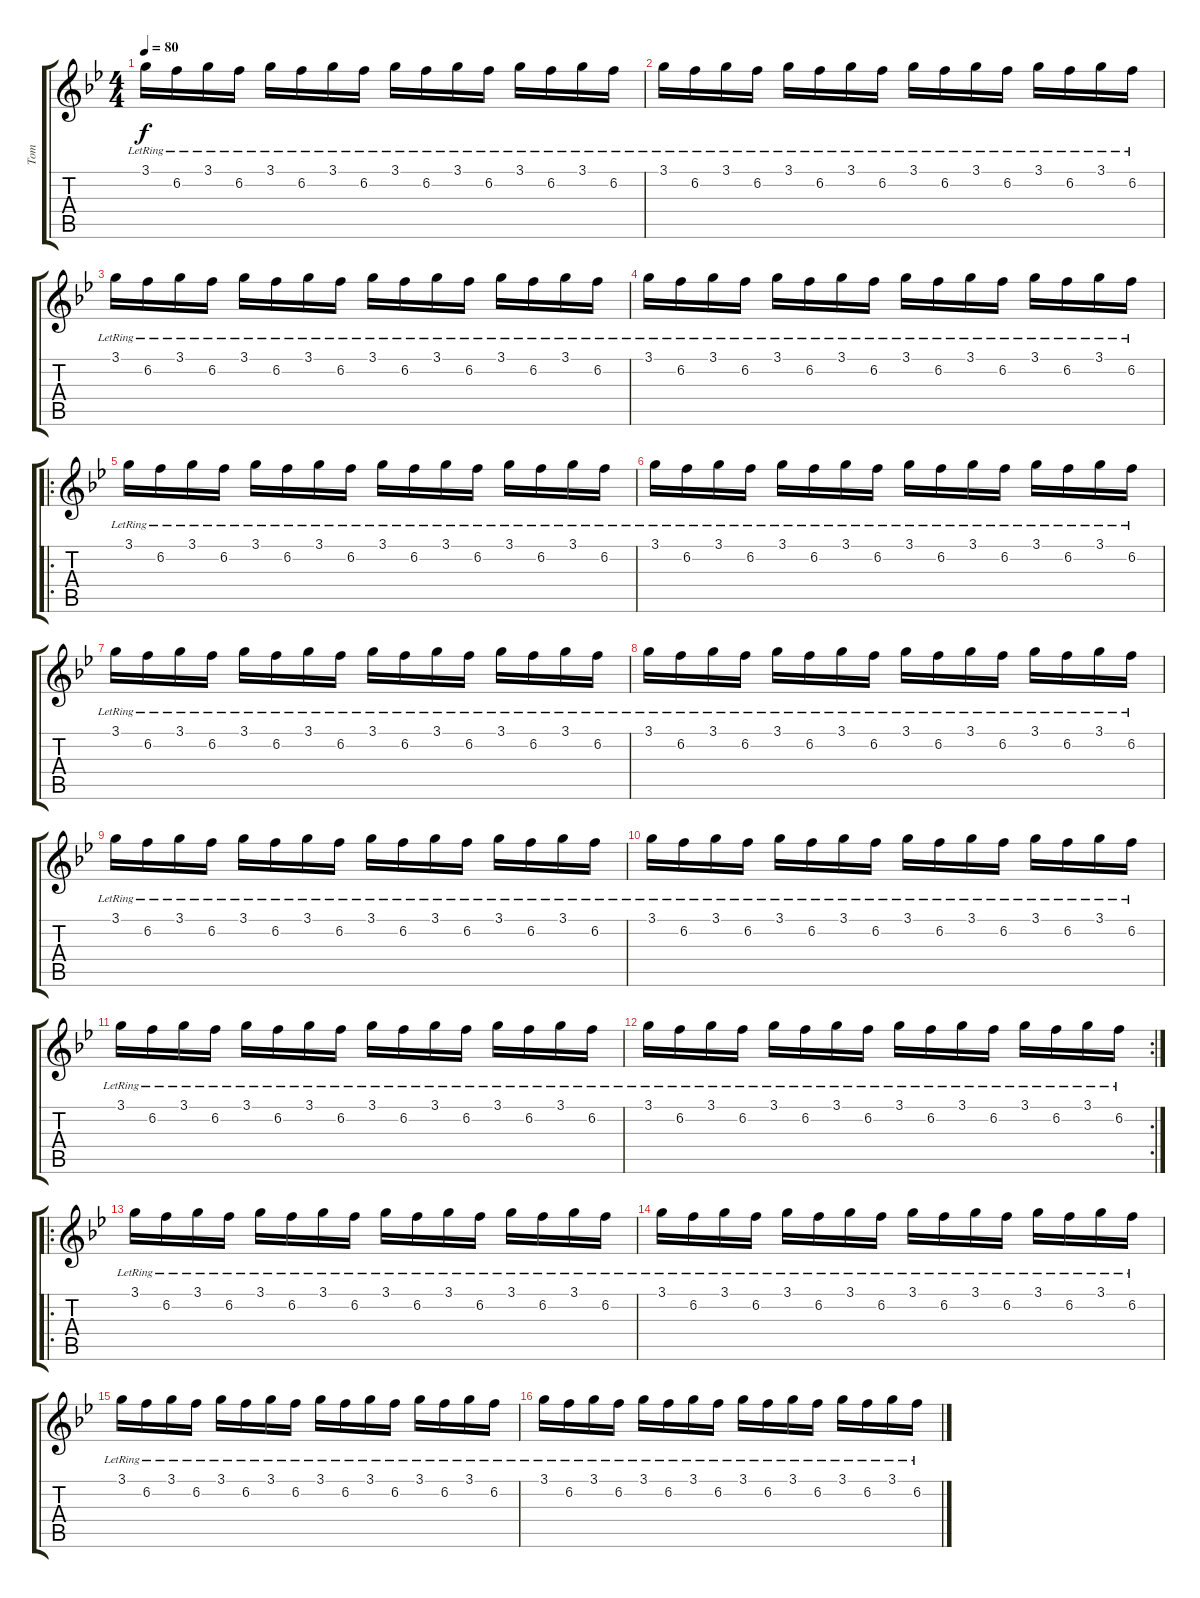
\track ("Tom" "Tom") {instrument electricguitarjazz}
\staff {score tabs}
\tuning (E4 B3 G3 D3 A2 D2) {hide}
\ts (4 4)
\tempo 80
\clef g2
\ks bb
3.1{lr}.16{dy f} 6.2{lr}.16 3.1{lr}.16 6.2{lr}.16 3.1{lr}.16 6.2{lr}.16 3.1{lr}.16 6.2{lr}.16 3.1{lr}.16 6.2{lr}.16 3.1{lr}.16 6.2{lr}.16 3.1{lr}.16 6.2{lr}.16 3.1{lr}.16 6.2{lr}.16 |
3.1{lr}.16 6.2{lr}.16 3.1{lr}.16 6.2{lr}.16 3.1{lr}.16 6.2{lr}.16 3.1{lr}.16 6.2{lr}.16 3.1{lr}.16 6.2{lr}.16 3.1{lr}.16 6.2{lr}.16 3.1{lr}.16 6.2{lr}.16 3.1{lr}.16 6.2{lr}.16 |
3.1{lr}.16 6.2{lr}.16 3.1{lr}.16 6.2{lr}.16 3.1{lr}.16 6.2{lr}.16 3.1{lr}.16 6.2{lr}.16 3.1{lr}.16 6.2{lr}.16 3.1{lr}.16 6.2{lr}.16 3.1{lr}.16 6.2{lr}.16 3.1{lr}.16 6.2{lr}.16 |
3.1{lr}.16 6.2{lr}.16 3.1{lr}.16 6.2{lr}.16 3.1{lr}.16 6.2{lr}.16 3.1{lr}.16 6.2{lr}.16 3.1{lr}.16 6.2{lr}.16 3.1{lr}.16 6.2{lr}.16 3.1{lr}.16 6.2{lr}.16 3.1{lr}.16 6.2{lr}.16 |
\ro
3.1{lr}.16 6.2{lr}.16 3.1{lr}.16 6.2{lr}.16 3.1{lr}.16 6.2{lr}.16 3.1{lr}.16 6.2{lr}.16 3.1{lr}.16 6.2{lr}.16 3.1{lr}.16 6.2{lr}.16 3.1{lr}.16 6.2{lr}.16 3.1{lr}.16 6.2{lr}.16 |
3.1{lr}.16 6.2{lr}.16 3.1{lr}.16 6.2{lr}.16 3.1{lr}.16 6.2{lr}.16 3.1{lr}.16 6.2{lr}.16 3.1{lr}.16 6.2{lr}.16 3.1{lr}.16 6.2{lr}.16 3.1{lr}.16 6.2{lr}.16 3.1{lr}.16 6.2{lr}.16 |
3.1{lr}.16 6.2{lr}.16 3.1{lr}.16 6.2{lr}.16 3.1{lr}.16 6.2{lr}.16 3.1{lr}.16 6.2{lr}.16 3.1{lr}.16 6.2{lr}.16 3.1{lr}.16 6.2{lr}.16 3.1{lr}.16 6.2{lr}.16 3.1{lr}.16 6.2{lr}.16 |
3.1{lr}.16 6.2{lr}.16 3.1{lr}.16 6.2{lr}.16 3.1{lr}.16 6.2{lr}.16 3.1{lr}.16 6.2{lr}.16 3.1{lr}.16 6.2{lr}.16 3.1{lr}.16 6.2{lr}.16 3.1{lr}.16 6.2{lr}.16 3.1{lr}.16 6.2{lr}.16 |
3.1{lr}.16 6.2{lr}.16 3.1{lr}.16 6.2{lr}.16 3.1{lr}.16 6.2{lr}.16 3.1{lr}.16 6.2{lr}.16 3.1{lr}.16 6.2{lr}.16 3.1{lr}.16 6.2{lr}.16 3.1{lr}.16 6.2{lr}.16 3.1{lr}.16 6.2{lr}.16 |
3.1{lr}.16 6.2{lr}.16 3.1{lr}.16 6.2{lr}.16 3.1{lr}.16 6.2{lr}.16 3.1{lr}.16 6.2{lr}.16 3.1{lr}.16 6.2{lr}.16 3.1{lr}.16 6.2{lr}.16 3.1{lr}.16 6.2{lr}.16 3.1{lr}.16 6.2{lr}.16 |
3.1{lr}.16 6.2{lr}.16 3.1{lr}.16 6.2{lr}.16 3.1{lr}.16 6.2{lr}.16 3.1{lr}.16 6.2{lr}.16 3.1{lr}.16 6.2{lr}.16 3.1{lr}.16 6.2{lr}.16 3.1{lr}.16 6.2{lr}.16 3.1{lr}.16 6.2{lr}.16 |
\rc 2
3.1{lr}.16 6.2{lr}.16 3.1{lr}.16 6.2{lr}.16 3.1{lr}.16 6.2{lr}.16 3.1{lr}.16 6.2{lr}.16 3.1{lr}.16 6.2{lr}.16 3.1{lr}.16 6.2{lr}.16 3.1{lr}.16 6.2{lr}.16 3.1{lr}.16 6.2{lr}.16 |
\ro
3.1{lr}.16 6.2{lr}.16 3.1{lr}.16 6.2{lr}.16 3.1{lr}.16 6.2{lr}.16 3.1{lr}.16 6.2{lr}.16 3.1{lr}.16 6.2{lr}.16 3.1{lr}.16 6.2{lr}.16 3.1{lr}.16 6.2{lr}.16 3.1{lr}.16 6.2{lr}.16 |
3.1{lr}.16 6.2{lr}.16 3.1{lr}.16 6.2{lr}.16 3.1{lr}.16 6.2{lr}.16 3.1{lr}.16 6.2{lr}.16 3.1{lr}.16 6.2{lr}.16 3.1{lr}.16 6.2{lr}.16 3.1{lr}.16 6.2{lr}.16 3.1{lr}.16 6.2{lr}.16 |
3.1{lr}.16 6.2{lr}.16 3.1{lr}.16 6.2{lr}.16 3.1{lr}.16 6.2{lr}.16 3.1{lr}.16 6.2{lr}.16 3.1{lr}.16 6.2{lr}.16 3.1{lr}.16 6.2{lr}.16 3.1{lr}.16 6.2{lr}.16 3.1{lr}.16 6.2{lr}.16 |
3.1{lr}.16 6.2{lr}.16 3.1{lr}.16 6.2{lr}.16 3.1{lr}.16 6.2{lr}.16 3.1{lr}.16 6.2{lr}.16 3.1{lr}.16 6.2{lr}.16 3.1{lr}.16 6.2{lr}.16 3.1{lr}.16 6.2{lr}.16 3.1{lr}.16 6.2{lr}.16
